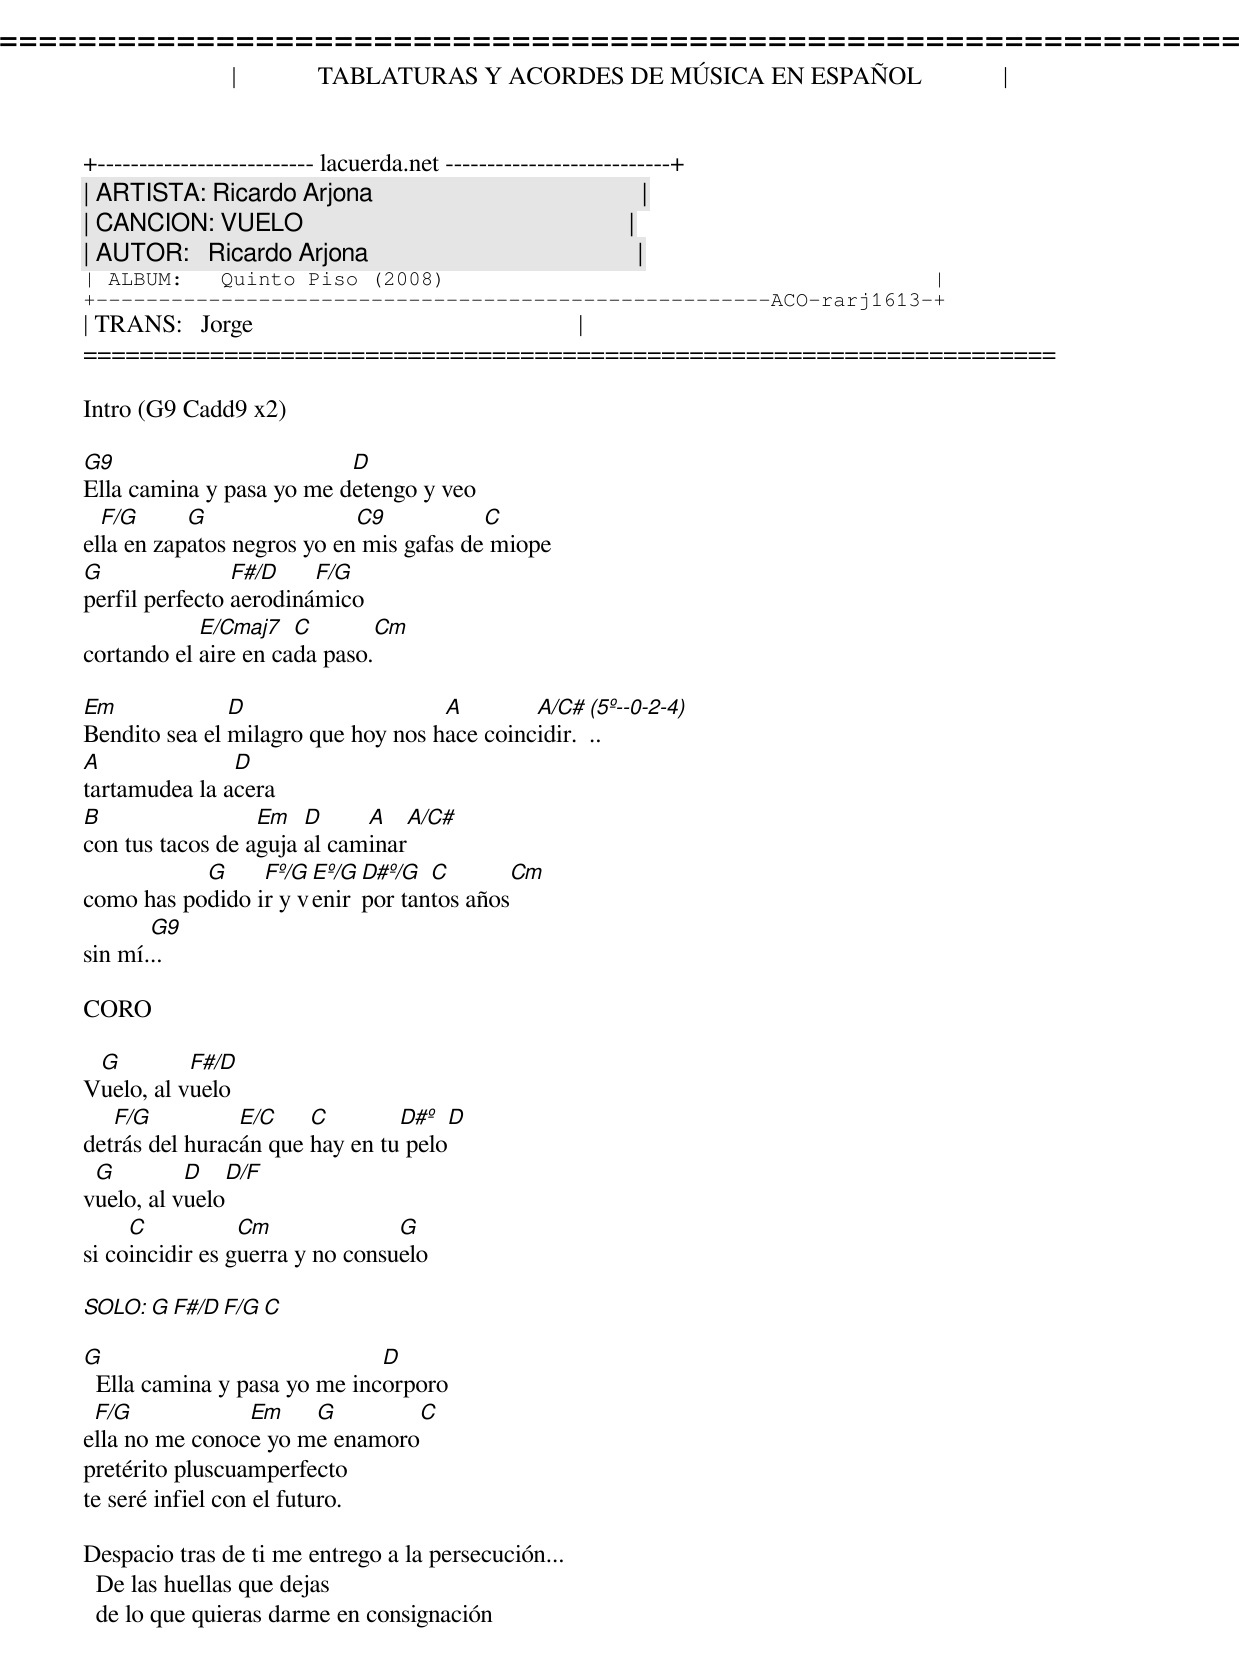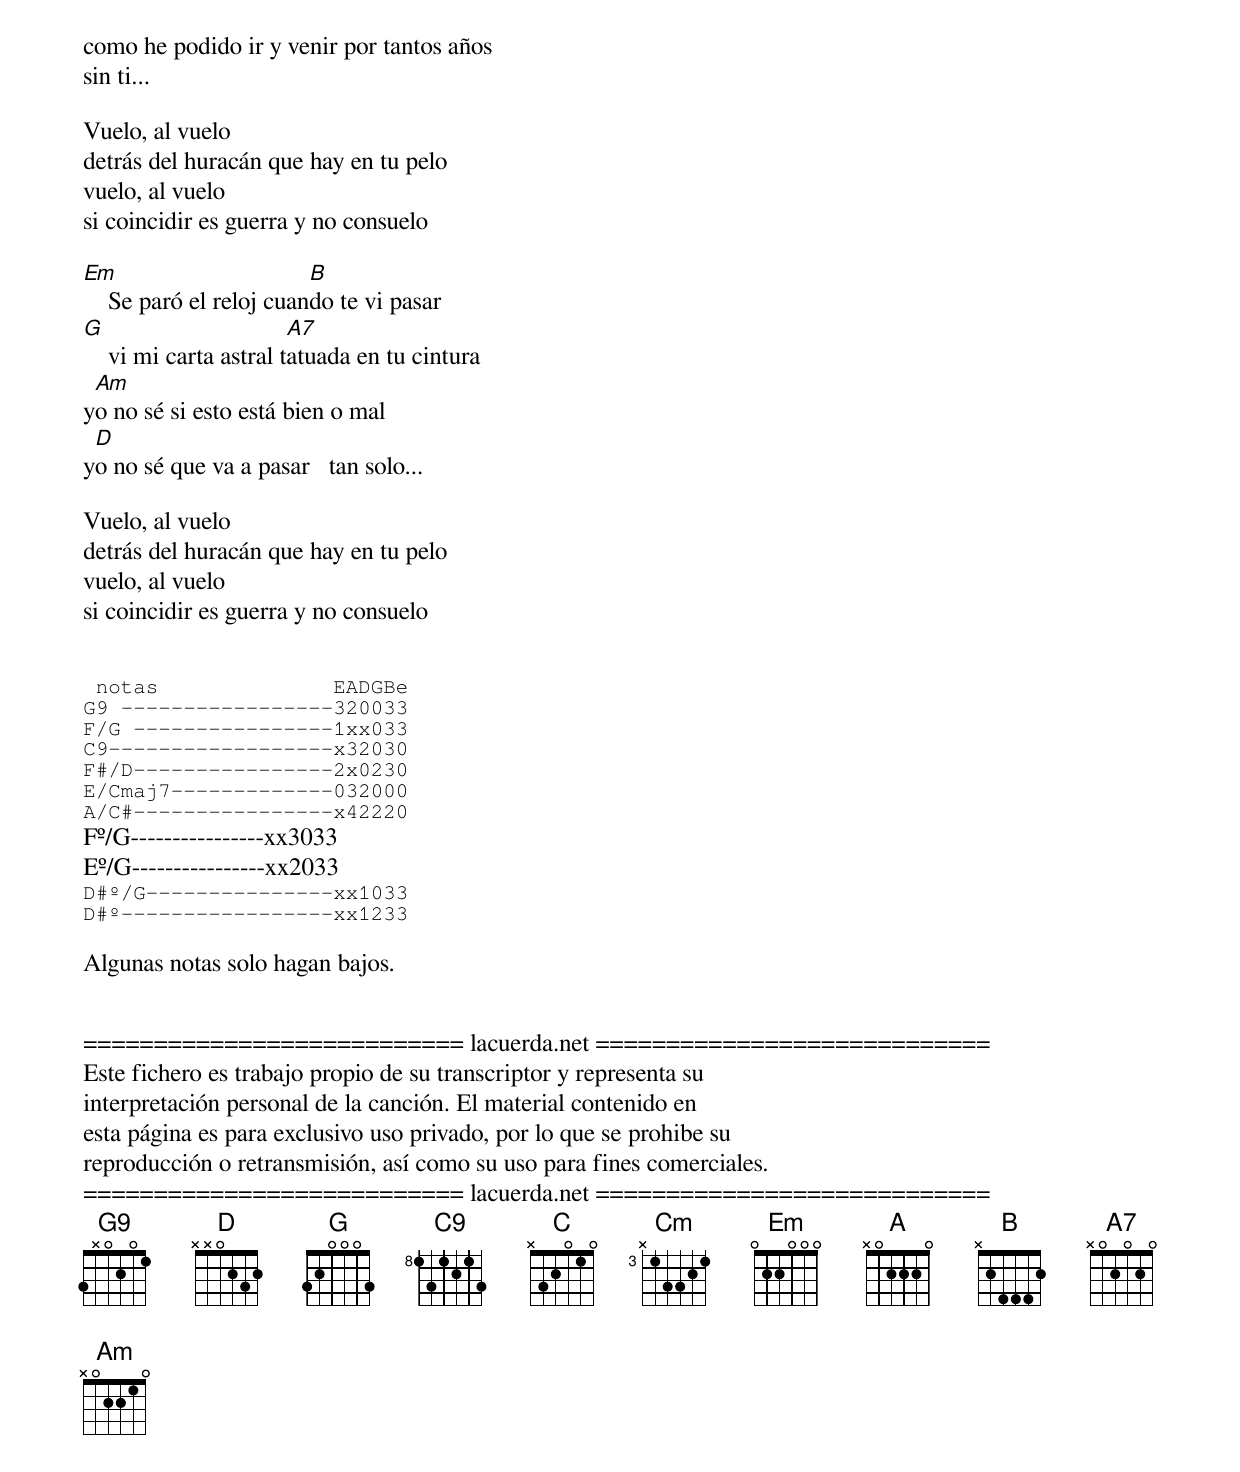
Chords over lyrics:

=====================================================================
|             TABLATURAS Y ACORDES DE MÚSICA EN ESPAÑOL             |
+-------------------------- lacuerda.net ---------------------------+
| ARTISTA: Ricardo Arjona                                           |
| CANCION: VUELO                                                    |
| AUTOR:   Ricardo Arjona                                           |
| ALBUM:   Quinto Piso (2008)                                       |
+------------------------------------------------------ACO-rarj1613-+
| TRANS:   Jorge                                                    |
=====================================================================

Intro (G9 Cadd9 x2)

G9                        D
Ella camina y pasa yo me detengo y veo
  F/G      G                C9           C
ella en zapatos negros yo en mis gafas de miope
G               F#/D    F/G
perfil perfecto aerodinámico
            E/Cmaj7   C       Cm
cortando el aire en cada paso.

Em             D                    A        A/C# (5º--0-2-4)
Bendito sea el milagro que hoy nos hace coincidir...
A              D
tartamudea la acera
B                 Em   D     A    A/C#
con tus tacos de aguja al caminar
           G     Fº/G Eº/G D#º/G  C        Cm
como has podido ir y venir por tantos años
       G9
sin mí...

CORO

 G         F#/D
Vuelo, al vuelo
   F/G          E/C    C        D#º   D
detrás del huracán que hay en tu pelo
 G         D    D/F
vuelo, al vuelo
     C           Cm              G
si coincidir es guerra y no consuelo

SOLO: G F#/D F/G C

G                             D
  Ella camina y pasa yo me incorporo
 F/G            Em    G          C
ella no me conoce yo me enamoro
pretérito pluscuamperfecto
te seré infiel con el futuro.

Despacio tras de ti me entrego a la persecución...
  De las huellas que dejas
  de lo que quieras darme en consignación
como he podido ir y venir por tantos años
sin ti...

Vuelo, al vuelo
detrás del huracán que hay en tu pelo
vuelo, al vuelo
si coincidir es guerra y no consuelo

Em                       B
    Se paró el reloj cuando te vi pasar
G                       A7
    vi mi carta astral tatuada en tu cintura
 Am
yo no sé si esto está bien o mal
 D
yo no sé que va a pasar   tan solo...

Vuelo, al vuelo
detrás del huracán que hay en tu pelo
vuelo, al vuelo
si coincidir es guerra y no consuelo


 notas              EADGBe
G9 -----------------320033
F/G ----------------1xx033
C9------------------x32030
F#/D----------------2x0230
E/Cmaj7-------------032000
A/C#----------------x42220
Fº/G----------------xx3033
Eº/G----------------xx2033
D#º/G---------------xx1033
D#º-----------------xx1233

Algunas notas solo hagan bajos.


=========================== lacuerda.net ============================
Este fichero es trabajo propio de su transcriptor y representa su
interpretación personal de la canción. El material contenido en
esta página es para exclusivo uso privado, por lo que se prohibe su
reproducción o retransmisión, así como su uso para fines comerciales.
=========================== lacuerda.net ============================
